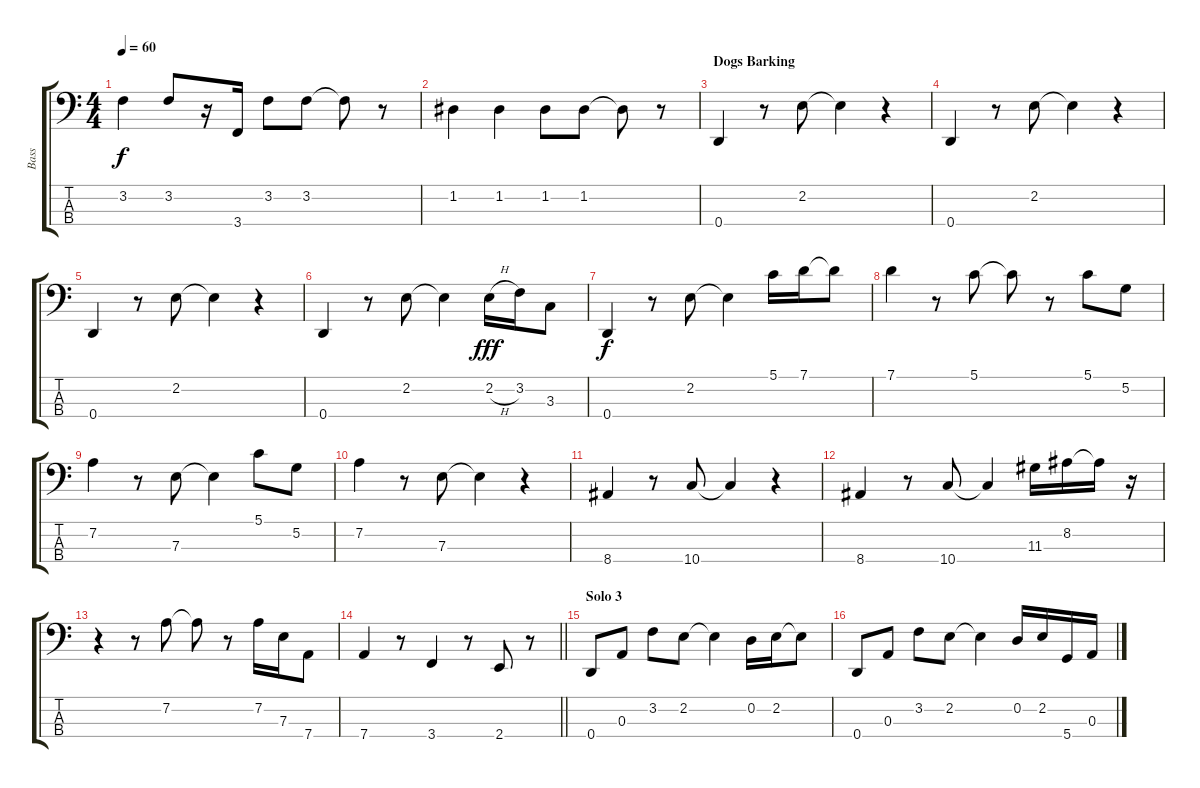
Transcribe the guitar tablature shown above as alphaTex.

\track ("Bass" "Bass") {instrument electricbasspick}
\staff {score tabs}
\tuning (G2 D2 A1 D1) {hide}
\ts (4 4)
\tempo 60
\clef f4
\ks c
3.2.4{dy f} 3.2.8 r.16 3.4.16 3.2.8 3.2.8 3.2{t}.8 r.8 |
1.2.4 1.2.4 1.2.8 1.2.8 1.2{t}.8 r.8 |
\section ("" "Dogs Barking")
0.4.4 r.8 2.2.8 2.2{t}.4 r.4 |
0.4.4 r.8 2.2.8 2.2{t}.4 r.4 |
0.4.4 r.8 2.2.8 2.2{t}.4 r.4 |
0.4.4 r.8 2.2.8 2.2{t}.4 2.2{h}.16{dy fff} 3.2.16 3.3.8 |
0.4.4{dy f} r.8 2.2.8 2.2{t}.4 5.1.16 7.1.16 7.1{t}.8 |
7.1.4 r.8 5.1.8 5.1{t}.8 r.8 5.1.8 5.2.8 |
7.2.4 r.8 7.3.8 7.3{t}.4 5.1.8 5.2.8 |
7.2.4 r.8 7.3.8 7.3{t}.4 r.4 |
8.4.4 r.8 10.4.8 10.4{t}.4 r.4 |
8.4.4 r.8 10.4.8 10.4{t}.4 11.3.16 8.2.16 8.2{t}.16 r.16 |
r.4 r.8 7.2.8 7.2{t}.8 r.8 7.2.16 7.3.16 7.4.8 |
\barLineRight lightlight
7.4.4 r.8 3.4.4 r.8 2.4.8 r.8 |
\section ("" "Solo 3")
0.4.8 0.3.8 3.2.8 2.2.8 2.2{t}.4 0.2.16 2.2.16 2.2{t}.8 |
0.4.8 0.3.8 3.2.8 2.2.8 2.2{t}.4 0.2.16 2.2.16 5.4.16 0.3.16
